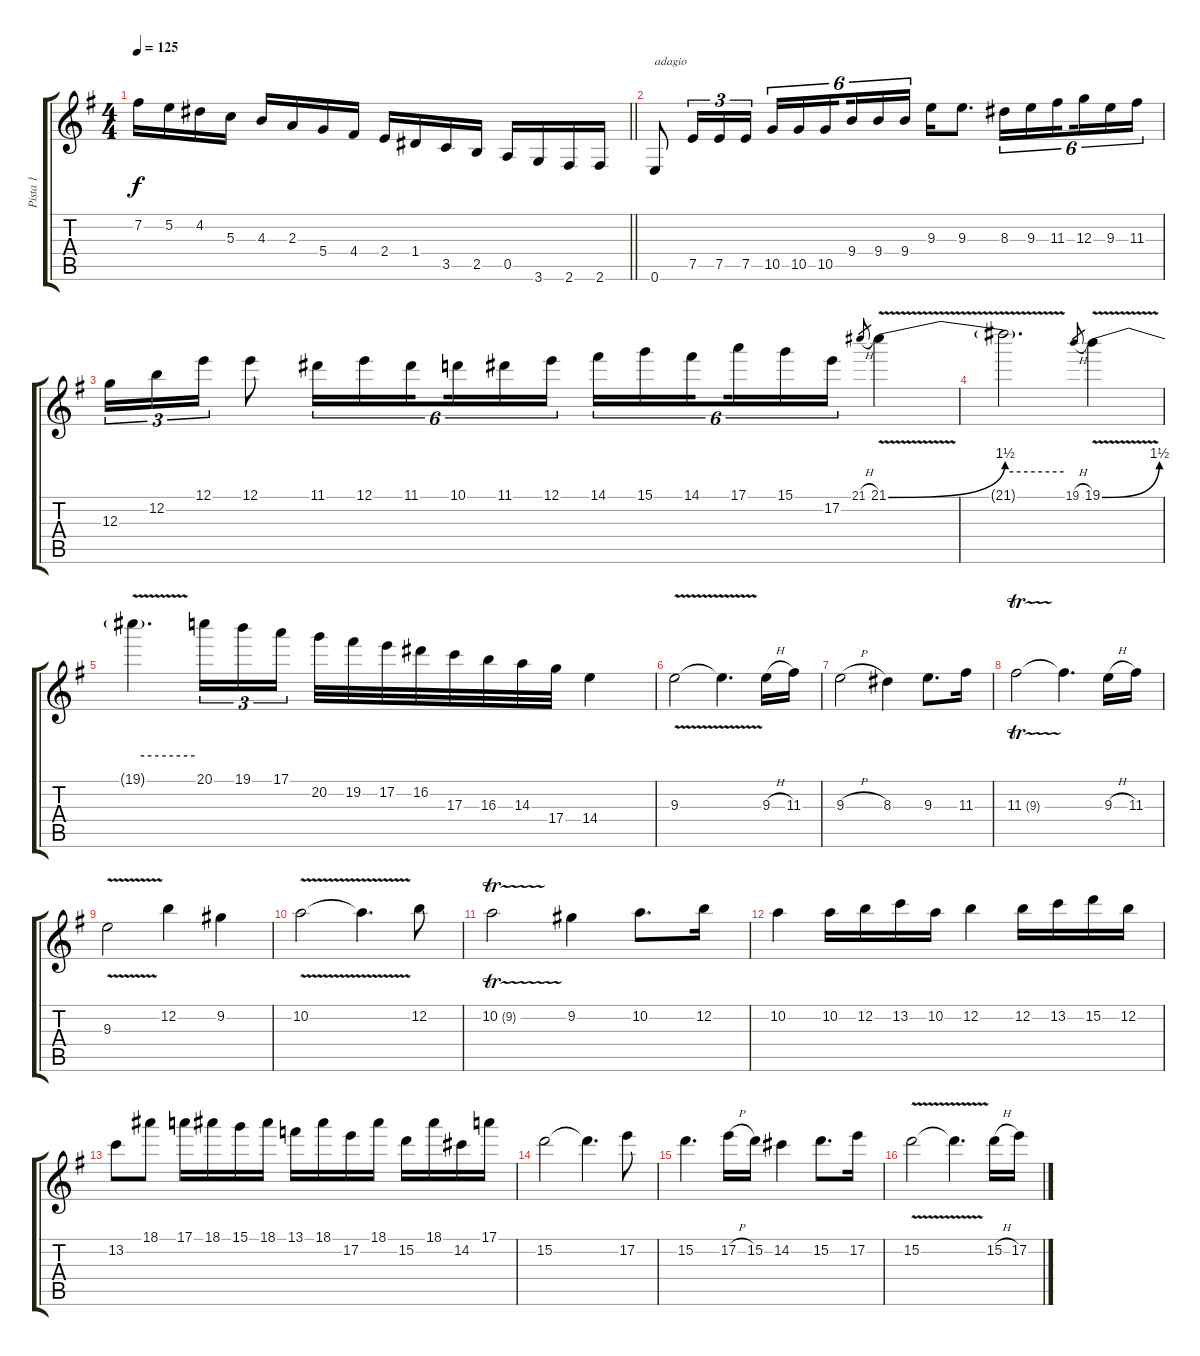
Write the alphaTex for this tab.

\track ("Pista 1" "Pista 1") {instrument overdrivenguitar}
\staff {score tabs}
\tuning (E4 B3 G3 D3 A2 E2) {hide}
\ts (4 4)
\tempo 125
\clef g2
\barLineRight lightlight
\ks eminor
7.2.16{dy f} 5.2.16 4.2.16 5.3.16 4.3.16 2.3.16 5.4.16 4.4.16 2.4.16 1.4.16 3.5.16 2.5.16 0.5.16 3.6.16 2.6.16 2.6.16 |
0.6.8{txt "adagio"} 7.5.16{tu (3 2)} 7.5.16{tu (3 2)} 7.5.16{tu (3 2)} 10.5.16{tu (6 4)} 10.5.16{tu (6 4)} 10.5.16{tu (6 4) beam splitsecondary} 9.4.16{tu (6 4)} 9.4.16{tu (6 4)} 9.4.16{tu (6 4)} 9.3.16 9.3.8{d} 8.3.16{tu (6 4)} 9.3.16{tu (6 4)} 11.3.16{tu (6 4) beam splitsecondary} 12.3.16{tu (6 4)} 9.3.16{tu (6 4)} 11.3.16{tu (6 4)} |
12.3.16{tu (3 2)} 12.2.16{tu (3 2)} 12.1.16{tu (3 2)} 12.1.8 11.1.16{tu (6 4)} 12.1.16{tu (6 4)} 11.1.16{tu (6 4) beam splitsecondary} 10.1.16{tu (6 4)} 11.1.16{tu (6 4)} 12.1.16{tu (6 4)} 14.1.16{tu (6 4)} 15.1.16{tu (6 4)} 14.1.16{tu (6 4) beam splitsecondary} 17.1.16{tu (6 4)} 15.1.16{tu (6 4)} 17.2.16{tu (6 4)} 21.1{h}.8{gr} 21.1{be (bend 0 0 60 6) v}.4 |
21.1{be (hold 0 4 60 4) v t}.2{d} 19.1{h}.8{gr} 19.1{be (bend 0 0 60 6) v}.4 |
19.1{be (hold 0 4 60 4) v t}.4{d} 20.1.16{tu (3 2)} 19.1.16{tu (3 2)} 17.1.16{tu (3 2)} 20.2.32 19.2.32 17.2.32 16.2.32 17.3.32 16.3.32 14.3.32 17.4.32 14.4.4 |
9.3{v}.2 9.3{t}.4{d} 9.3{h}.16 11.3.16 |
9.3{h}.2 8.3.4 9.3.8{d} 11.3.16 |
11.3{tr (9 32)}.2 11.3{t}.4{d} 9.3{h}.16 11.3.16 |
9.3{v}.2 12.2.4 9.2.4 |
10.2{v}.2 10.2{t}.4{d} 12.2.8 |
10.2{tr (9 32)}.2 9.2.4 10.2.8{d} 12.2.16 |
10.2.4 10.2.16 12.2.16 13.2.16 10.2.16 12.2.4 12.2.16 13.2.16 15.2.16 12.2.16 |
13.2.8 18.1.8 17.1.16 18.1.16 15.1.16 18.1.16 13.1.16 18.1.16 17.2.16 18.1.16 15.2.16 18.1.16 14.2.16 17.1.16 |
15.2.2 15.2{t}.4{d} 17.2.8 |
15.2.4{d} 17.2{h}.16 15.2.16 14.2.4 15.2.8{d} 17.2.16 |
15.2{v}.2 15.2{t}.4{d} 15.2{h}.16 17.2.16
